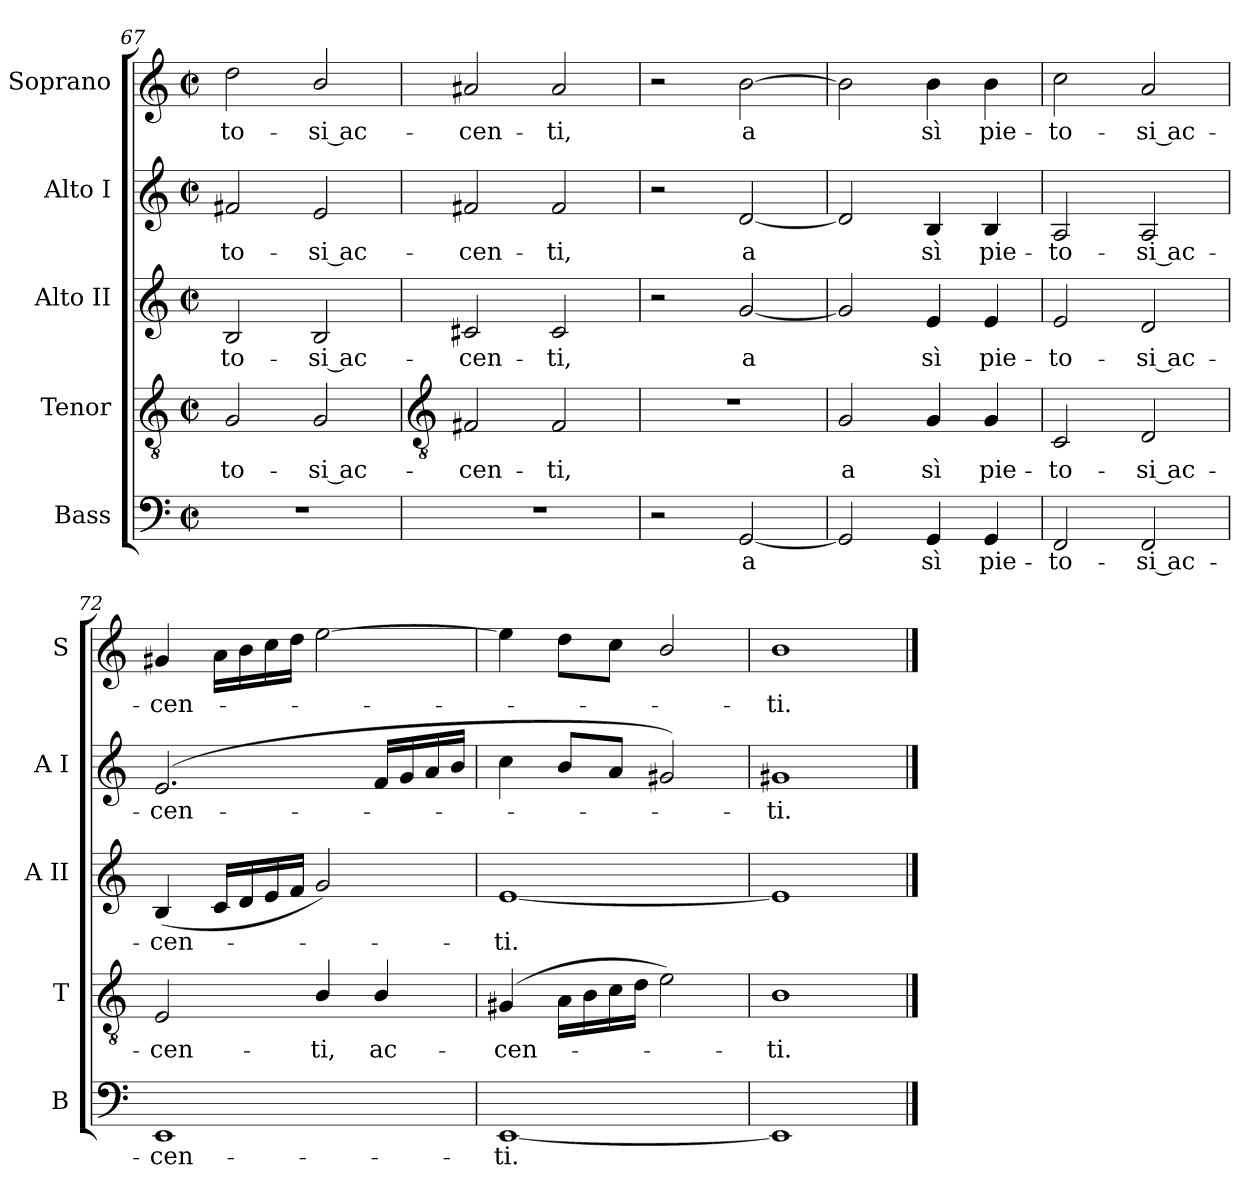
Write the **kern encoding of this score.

**kern	**text	**kern	**text	**kern	**text	**kern	**text	**kern	**text
*part5	*part5	*part4	*part4	*part3	*part3	*part2	*part2	*part1	*part1
*staff5	*staff5	*staff4	*staff4	*staff3	*staff3	*staff2	*staff2	*staff1	*staff1
*I"Bass	*	*I"Tenor	*	*I"Alto II	*	*I"Alto I	*	*I"Soprano	*
*I'B	*	*I'T	*	*I'A II	*	*I'A I	*	*I'S	*
*clefF4	*	*clefGv2	*	*clefG2	*	*clefG2	*	*clefG2	*
*k[]	*	*k[]	*	*k[]	*	*k[]	*	*k[]	*
*C:	*	*C:	*	*C:	*	*C:	*	*C:	*
*M2/2	*	*M2/2	*	*M2/2	*	*M2/2	*	*M2/2	*
*met(c|)	*	*met(c|)	*	*met(c|)	*	*met(c|)	*	*met(c|)	*
=67	=67	=67	=67	=67	=67	=67	=67	=67	=67
!	!	!	!LO:LY:b	!	!LO:LY:b	!	!LO:LY:b	!	!LO:LY:b
1r	.	2G	-to-	2B	-to-	2f#X	-to-	2dd	-to-
!	!	!	!LO:LY:b	!	!LO:LY:b	!	!LO:LY:b	!	!LO:LY:b
.	.	2G	-si ac-	2B	-si ac-	2e	-si ac-	2b/	-si ac-
!!LO:LB:g=z
=68	=68	=68	=68	=68	=68	=68	=68	=68	=68
*	*	*clefGv2	*	*	*	*	*	*	*
!	!	!	!LO:LY:b	!	!LO:LY:b	!	!LO:LY:b	!	!LO:LY:b
1r	.	2F#X	-cen-	2c#X	-cen-	2f#X	-cen-	2a#X	-cen-
!	!	!	!LO:LY:b	!	!LO:LY:b	!	!LO:LY:b	!	!LO:LY:b
.	.	2F#	-ti,	2c#	-ti,	2f#	-ti,	2a#	-ti,
=69	=69	=69	=69	=69	=69	=69	=69	=69	=69
2r	.	1r	.	2r	.	2r	.	2r	.
!	!LO:LY:b	!	!	!	!LO:LY:b	!	!LO:LY:b	!	!LO:LY:b
[2GG	a	.	.	[2g	a	[2d	a	[2b	a
=70	=70	=70	=70	=70	=70	=70	=70	=70	=70
!	!	!	!LO:LY:b	!	!	!	!	!	!
2GG]	.	2G	a	2g]	.	2d]	.	2b]	.
!	!LO:LY:b	!	!LO:LY:b	!	!LO:LY:b	!	!LO:LY:b	!	!LO:LY:b
4GG	sì	4G	sì	4e	sì	4B	sì	4b	sì
!	!LO:LY:b	!	!LO:LY:b	!	!LO:LY:b	!	!LO:LY:b	!	!LO:LY:b
4GG	pie-	4G	pie-	4e	pie-	4B	pie-	4b	pie-
=71	=71	=71	=71	=71	=71	=71	=71	=71	=71
!	!LO:LY:b	!	!LO:LY:b	!	!LO:LY:b	!	!LO:LY:b	!	!LO:LY:b
2FF	-to-	2C	-to-	2e	-to-	2A	-to-	2cc	-to-
!	!LO:LY:b	!	!LO:LY:b	!	!LO:LY:b	!	!LO:LY:b	!	!LO:LY:b
2FF	-si ac-	2D	-si ac-	2d	-si ac-	2A	-si ac-	2a	-si ac-
=72	=72	=72	=72	=72	=72	=72	=72	=72	=72
!	!LO:LY:b	!	!LO:LY:b	!	!LO:LY:b	!	!LO:LY:b	!	!LO:LY:b
1EE	-cen-	2E	-cen-	(<4B	-cen-	(<2.e	-cen-	4g#X	-cen-
.	.	.	.	16cLL	.	.	.	16aLL	.
.	.	.	.	16d	.	.	.	16b	.
.	.	.	.	16e	.	.	.	16cc	.
.	.	.	.	16fJJ	.	.	.	16ddJJ	.
!	!	!	!LO:LY:b	!	!	!	!	!	!
.	.	4B/	-ti,	2g)	.	.	.	[2ee	.
!	!	!	!LO:LY:b	!	!	!	!	!	!
.	.	4B/	ac-	.	.	16fLL	.	.	.
.	.	.	.	.	.	16g	.	.	.
.	.	.	.	.	.	16a	.	.	.
.	.	.	.	.	.	16bJJ	.	.	.
=73	=73	=73	=73	=73	=73	=73	=73	=73	=73
!	!LO:LY:b	!	!LO:LY:b	!	!LO:LY:b	!	!	!	!
[1EE	-ti.	(>4G#X	-cen-	[1e	ti.	4cc	.	4ee]	.
.	.	16ALL	.	.	.	8bL	.	8ddL	.
.	.	16B	.	.	.	.	.	.	.
.	.	16c	.	.	.	8aJ	.	8ccJ	.
.	.	16dJJ	.	.	.	.	.	.	.
.	.	2e)	.	.	.	2g#X)	.	2b/	.
=74	=74	=74	=74	=74	=74	=74	=74	=74	=74
!	!	!	!LO:LY:b	!	!	!	!LO:LY:b	!	!LO:LY:b
1EE]	.	1B	ti.	1e]	.	1g#X	ti.	1b	ti.
==	==	==	==	==	==	==	==	==	==
*-	*-	*-	*-	*-	*-	*-	*-	*-	*-
